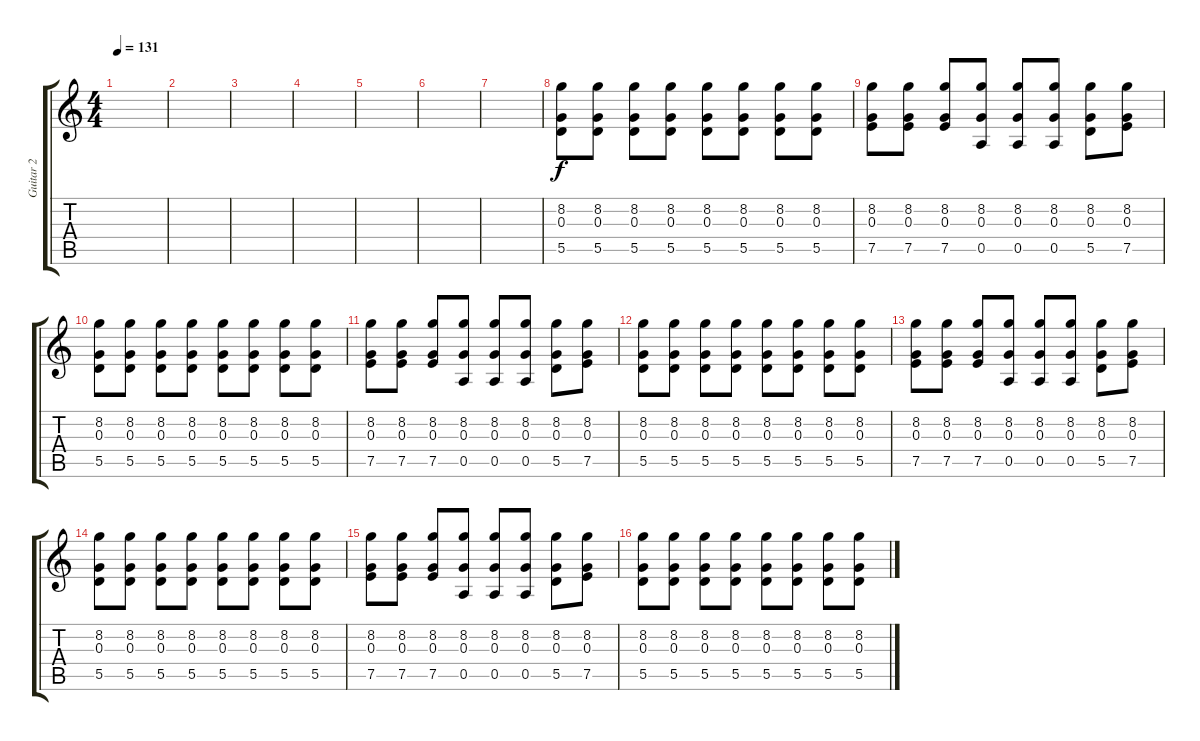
\track ("Guitar 2" "Guitar 2") {instrument electricguitarclean}
\staff {score tabs}
\tuning (E4 B3 G3 D3 A2 E2) {hide}
\ts (4 4)
\tempo 131
\clef g2
\ks c
|
|
|
|
|
|
|
(8.2 0.3 5.5).8 (8.2 0.3 5.5).8 (8.2 0.3 5.5).8 (8.2 0.3 5.5).8 (8.2 0.3 5.5).8 (8.2 0.3 5.5).8 (8.2 0.3 5.5).8 (8.2 0.3 5.5).8 |
(8.2 0.3 7.5).8 (8.2 0.3 7.5).8 (8.2 0.3 7.5).8 (8.2 0.3 0.5).8 (8.2 0.3 0.5).8 (8.2 0.3 0.5).8 (8.2 0.3 5.5).8 (8.2 0.3 7.5).8 |
(8.2 0.3 5.5).8 (8.2 0.3 5.5).8 (8.2 0.3 5.5).8 (8.2 0.3 5.5).8 (8.2 0.3 5.5).8 (8.2 0.3 5.5).8 (8.2 0.3 5.5).8 (8.2 0.3 5.5).8 |
(8.2 0.3 7.5).8 (8.2 0.3 7.5).8 (8.2 0.3 7.5).8 (8.2 0.3 0.5).8 (8.2 0.3 0.5).8 (8.2 0.3 0.5).8 (8.2 0.3 5.5).8 (8.2 0.3 7.5).8 |
(8.2 0.3 5.5).8 (8.2 0.3 5.5).8 (8.2 0.3 5.5).8 (8.2 0.3 5.5).8 (8.2 0.3 5.5).8 (8.2 0.3 5.5).8 (8.2 0.3 5.5).8 (8.2 0.3 5.5).8 |
(8.2 0.3 7.5).8 (8.2 0.3 7.5).8 (8.2 0.3 7.5).8 (8.2 0.3 0.5).8 (8.2 0.3 0.5).8 (8.2 0.3 0.5).8 (8.2 0.3 5.5).8 (8.2 0.3 7.5).8 |
(8.2 0.3 5.5).8 (8.2 0.3 5.5).8 (8.2 0.3 5.5).8 (8.2 0.3 5.5).8 (8.2 0.3 5.5).8 (8.2 0.3 5.5).8 (8.2 0.3 5.5).8 (8.2 0.3 5.5).8 |
(8.2 0.3 7.5).8 (8.2 0.3 7.5).8 (8.2 0.3 7.5).8 (8.2 0.3 0.5).8 (8.2 0.3 0.5).8 (8.2 0.3 0.5).8 (8.2 0.3 5.5).8 (8.2 0.3 7.5).8 |
(8.2 0.3 5.5).8 (8.2 0.3 5.5).8 (8.2 0.3 5.5).8 (8.2 0.3 5.5).8 (8.2 0.3 5.5).8 (8.2 0.3 5.5).8 (8.2 0.3 5.5).8 (8.2 0.3 5.5).8
